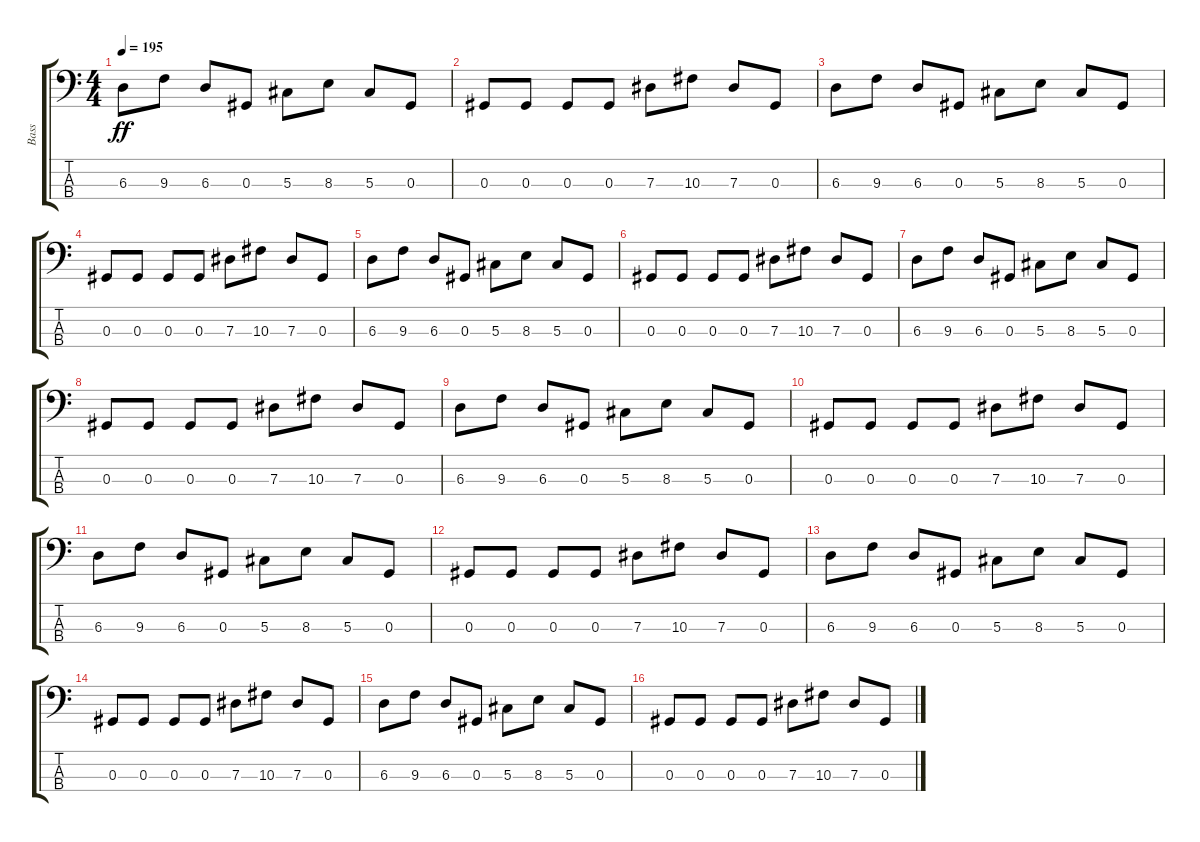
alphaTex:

\track ("Bass" "Bass") {instrument electricbasspick}
\staff {score tabs}
\tuning (Gb2 Db2 Ab1 Eb1) {hide}
\ts (4 4)
\tempo 195
\clef f4
\ks c
6.3.8{dy ff} 9.3.8 6.3.8 0.3.8 5.3.8 8.3.8 5.3.8 0.3.8 |
0.3.8 0.3.8 0.3.8 0.3.8 7.3.8 10.3.8 7.3.8 0.3.8 |
6.3.8 9.3.8 6.3.8 0.3.8 5.3.8 8.3.8 5.3.8 0.3.8 |
0.3.8 0.3.8 0.3.8 0.3.8 7.3.8 10.3.8 7.3.8 0.3.8 |
6.3.8 9.3.8 6.3.8 0.3.8 5.3.8 8.3.8 5.3.8 0.3.8 |
0.3.8 0.3.8 0.3.8 0.3.8 7.3.8 10.3.8 7.3.8 0.3.8 |
6.3.8 9.3.8 6.3.8 0.3.8 5.3.8 8.3.8 5.3.8 0.3.8 |
0.3.8 0.3.8 0.3.8 0.3.8 7.3.8 10.3.8 7.3.8 0.3.8 |
6.3.8 9.3.8 6.3.8 0.3.8 5.3.8 8.3.8 5.3.8 0.3.8 |
0.3.8 0.3.8 0.3.8 0.3.8 7.3.8 10.3.8 7.3.8 0.3.8 |
6.3.8 9.3.8 6.3.8 0.3.8 5.3.8 8.3.8 5.3.8 0.3.8 |
0.3.8 0.3.8 0.3.8 0.3.8 7.3.8 10.3.8 7.3.8 0.3.8 |
6.3.8 9.3.8 6.3.8 0.3.8 5.3.8 8.3.8 5.3.8 0.3.8 |
0.3.8 0.3.8 0.3.8 0.3.8 7.3.8 10.3.8 7.3.8 0.3.8 |
6.3.8 9.3.8 6.3.8 0.3.8 5.3.8 8.3.8 5.3.8 0.3.8 |
0.3.8 0.3.8 0.3.8 0.3.8 7.3.8 10.3.8 7.3.8 0.3.8
